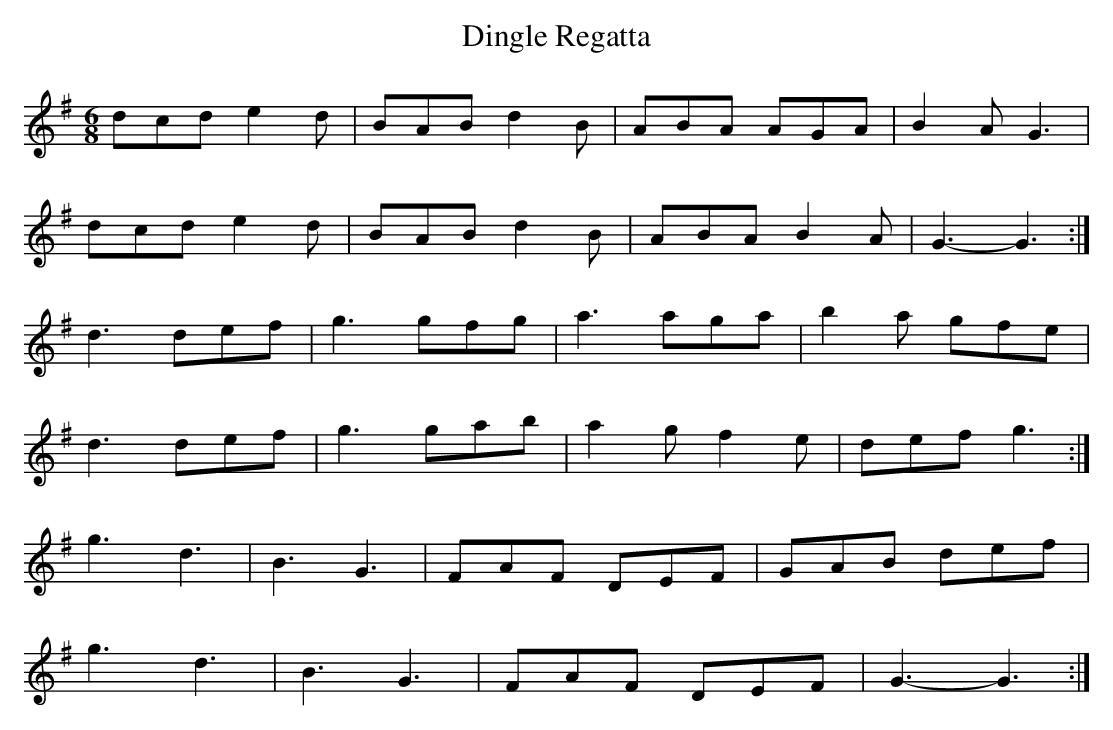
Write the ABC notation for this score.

X:1
T:Dingle Regatta
M:6/8
L:1/8
K:G Major
dcd e2d|BAB d2B|ABA AGA|B2A G3|!
dcd e2d|BAB d2B|ABA B2A|G3-G3:|!
d3 def|g3 gfg|a3 aga|b2a gfe|!
d3 def|g3 gab|a2g f2e|def g3:|!
g3 d3|B3 G3|FAF DEF|GAB def|!
g3 d3|B3 G3|FAF DEF|G3-G3:|!
